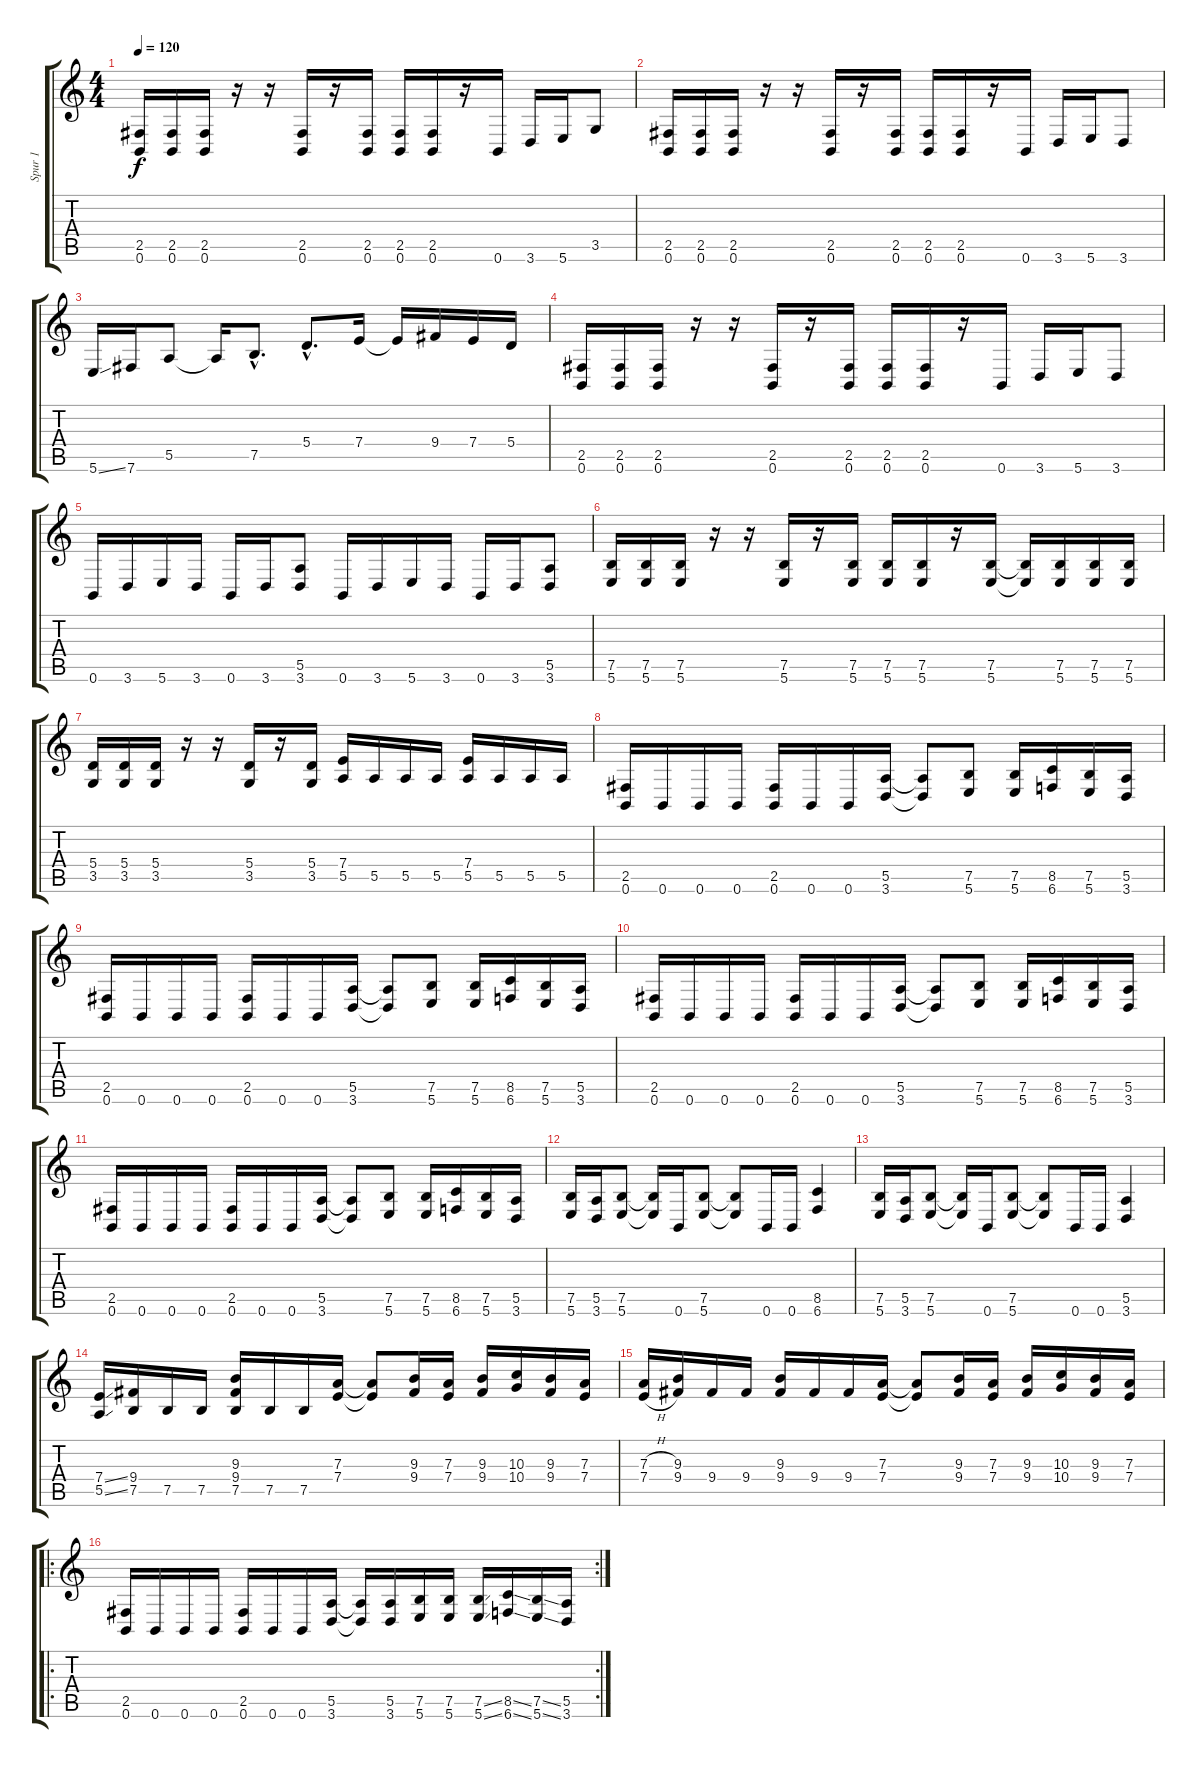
\track ("Spur 1" "Spur 1") {instrument distortionguitar}
\staff {score tabs}
\tuning (B3 Gb3 D3 A2 E2 B1) {hide}
\ts (4 4)
\tempo 120
\clef g2
\ks c
(2.5 0.6).16{dy f} (2.5 0.6).16 (2.5 0.6).16 r.16 r.16 (2.5 0.6).16 r.16 (2.5 0.6).16 (2.5 0.6).16 (2.5 0.6).16 r.16 0.6.16 3.6.16 5.6.16 3.5.8 |
(2.5 0.6).16 (2.5 0.6).16 (2.5 0.6).16 r.16 r.16 (2.5 0.6).16 r.16 (2.5 0.6).16 (2.5 0.6).16 (2.5 0.6).16 r.16 0.6.16 3.6.16 5.6.16 3.6.8 |
5.6{ss}.16 7.6.16 5.5.8 5.5{t}.16 7.5{hac}.8{d} 5.4{hac}.8{d} 7.4.16 7.4{t}.16 9.4.16 7.4.16 5.4.16 |
(2.5 0.6).16 (2.5 0.6).16 (2.5 0.6).16 r.16 r.16 (2.5 0.6).16 r.16 (2.5 0.6).16 (2.5 0.6).16 (2.5 0.6).16 r.16 0.6.16 3.6.16 5.6.16 3.6.8 |
0.6.16 3.6.16 5.6.16 3.6.16 0.6.16 3.6.16 (5.5 3.6).8 0.6.16 3.6.16 5.6.16 3.6.16 0.6.16 3.6.16 (5.5 3.6).8 |
(7.5 5.6).16 (7.5 5.6).16 (7.5 5.6).16 r.16 r.16 (7.5 5.6).16 r.16 (7.5 5.6).16 (7.5 5.6).16 (7.5 5.6).16 r.16 (7.5 5.6).16 (7.5{t} 5.6{t}).16 (7.5 5.6).16 (7.5 5.6).16 (7.5 5.6).16 |
(5.4 3.5).16 (5.4 3.5).16 (5.4 3.5).16 r.16 r.16 (5.4 3.5).16 r.16 (5.4 3.5).16 (7.4 5.5).16 5.5.16 5.5.16 5.5.16 (7.4 5.5).16 5.5.16 5.5.16 5.5.16 |
(2.5 0.6).16 0.6.16 0.6.16 0.6.16 (2.5 0.6).16 0.6.16 0.6.16 (5.5 3.6).16 (5.5{t} 3.6{t}).8 (7.5 5.6).8 (7.5 5.6).16 (8.5 6.6).16 (7.5 5.6).16 (5.5 3.6).16 |
(2.5 0.6).16 0.6.16 0.6.16 0.6.16 (2.5 0.6).16 0.6.16 0.6.16 (5.5 3.6).16 (5.5{t} 3.6{t}).8 (7.5 5.6).8 (7.5 5.6).16 (8.5 6.6).16 (7.5 5.6).16 (5.5 3.6).16 |
(2.5 0.6).16 0.6.16 0.6.16 0.6.16 (2.5 0.6).16 0.6.16 0.6.16 (5.5 3.6).16 (5.5{t} 3.6{t}).8 (7.5 5.6).8 (7.5 5.6).16 (8.5 6.6).16 (7.5 5.6).16 (5.5 3.6).16 |
(2.5 0.6).16 0.6.16 0.6.16 0.6.16 (2.5 0.6).16 0.6.16 0.6.16 (5.5 3.6).16 (5.5{t} 3.6{t}).8 (7.5 5.6).8 (7.5 5.6).16 (8.5 6.6).16 (7.5 5.6).16 (5.5 3.6).16 |
(7.5 5.6).16 (5.5 3.6).16 (7.5 5.6).8 (7.5{t} 5.6{t}).16 0.6.16 (7.5 5.6).8 (7.5{t} 5.6{t}).8 0.6.16 0.6.16 (8.5 6.6).4 |
(7.5 5.6).16 (5.5 3.6).16 (7.5 5.6).8 (7.5{t} 5.6{t}).16 0.6.16 (7.5 5.6).8 (7.5{t} 5.6{t}).8 0.6.16 0.6.16 (5.5 3.6).4 |
(7.4{ss} 5.5{ss}).16 (9.4 7.5).16 7.5.16 7.5.16 (9.3 9.4 7.5).16 7.5.16 7.5.16 (7.3 7.4).16 (7.3{t} 7.4{t}).8 (9.3 9.4).16 (7.3 7.4).16 (9.3 9.4).16 (10.3 10.4).16 (9.3 9.4).16 (7.3 7.4).16 |
(7.3{h} 7.4{h}).16 (9.3 9.4).16 9.4.16 9.4.16 (9.3 9.4).16 9.4.16 9.4.16 (7.3 7.4).16 (7.3{t} 7.4{t}).8 (9.3 9.4).16 (7.3 7.4).16 (9.3 9.4).16 (10.3 10.4).16 (9.3 9.4).16 (7.3 7.4).16 |
\ro
\rc 2
(2.5 0.6).16 0.6.16 0.6.16 0.6.16 (2.5 0.6).16 0.6.16 0.6.16 (5.5 3.6).16 (5.5{t} 3.6{t}).16 (5.5 3.6).16 (7.5 5.6).16 (7.5 5.6).16 (7.5{ss} 5.6{ss}).16 (8.5{ss} 6.6{ss}).16 (7.5{ss} 5.6{ss}).16 (5.5 3.6).16
